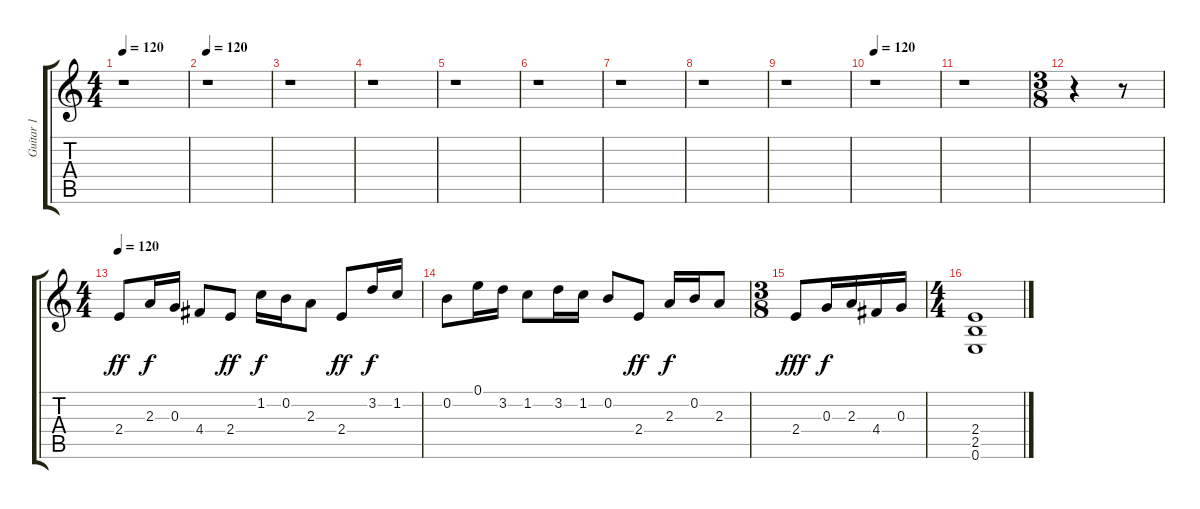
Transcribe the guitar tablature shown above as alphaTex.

\track ("Guitar 1" "Guitar 1") {instrument distortionguitar}
\staff {score tabs}
\tuning (E4 B3 G3 D3 A2 E2) {hide}
\ts (4 4)
\tempo 120
\clef g2
\ks c
r.1{dy fff} |
\tempo 120
r.1 |
r.1 |
r.1 |
r.1 |
r.1 |
r.1 |
r.1 |
r.1 |
\tempo 120
r.1 |
r.1 |
\ts (3 8)
r.4 r.8 |
\ts (4 4)
\tempo 120
2.4.8{dy ff instrument distortionguitar} 2.3.16{dy f} 0.3.16 4.4.8 2.4.8{dy ff} 1.2.16{dy f} 0.2.16 2.3.8 2.4.8{dy ff} 3.2.16{dy f} 1.2.16 |
0.2.8 0.1.16 3.2.16 1.2.8 3.2.16 1.2.16 0.2.8 2.4.8{dy ff} 2.3.16{dy f} 0.2.16 2.3.8 |
\ts (3 8)
2.4.8{dy fff} 0.3.16{dy f} 2.3.16 4.4.16 0.3.16 |
\ts (4 4)
(2.4 2.5 0.6).1
